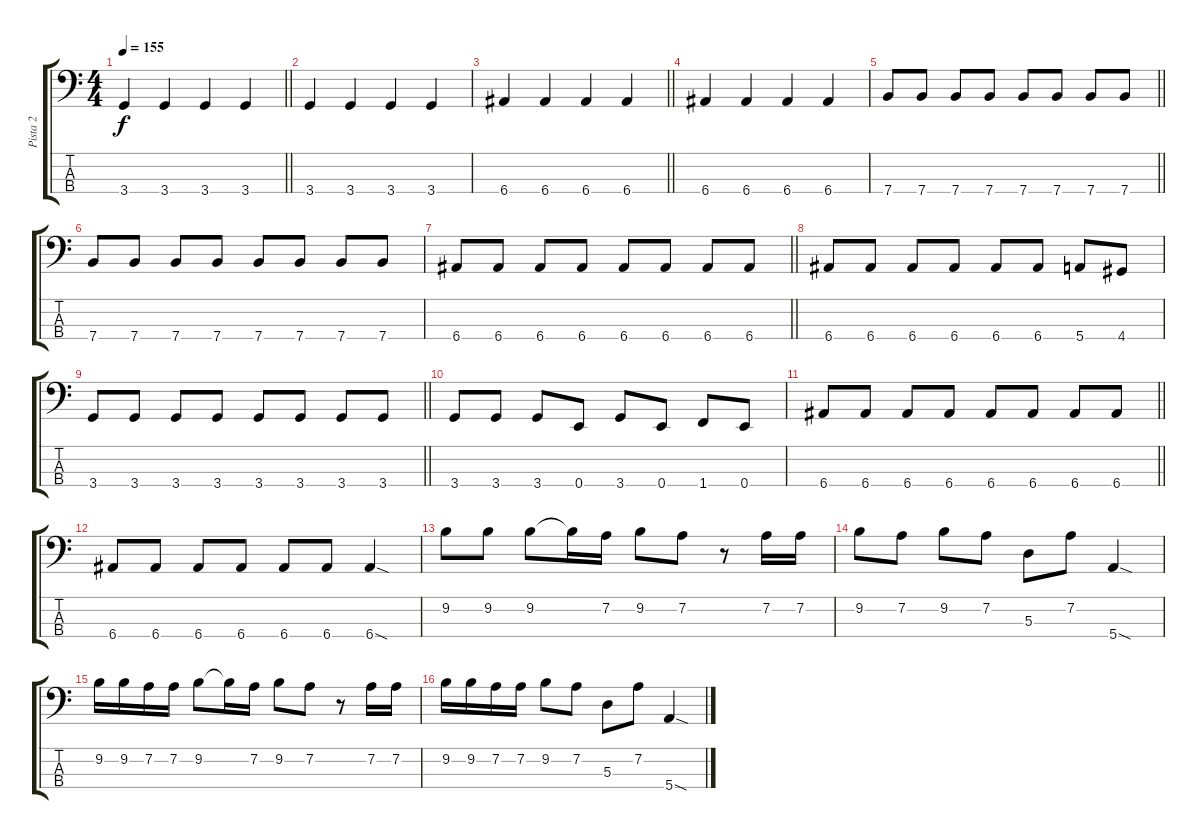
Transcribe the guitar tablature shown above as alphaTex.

\track ("Pista 2" "Pista 2") {instrument electricbassfinger}
\staff {score tabs}
\tuning (G2 D2 A1 E1) {hide}
\ts (4 4)
\tempo 155
\clef f4
\barLineRight lightlight
\ks c
3.4.4{dy f} 3.4.4 3.4.4 3.4.4 |
3.4.4 3.4.4 3.4.4 3.4.4 |
\barLineRight lightlight
6.4.4 6.4.4 6.4.4 6.4.4 |
6.4.4 6.4.4 6.4.4 6.4.4 |
\barLineRight lightlight
7.4.8 7.4.8 7.4.8 7.4.8 7.4.8 7.4.8 7.4.8 7.4.8 |
7.4.8 7.4.8 7.4.8 7.4.8 7.4.8 7.4.8 7.4.8 7.4.8 |
\barLineRight lightlight
6.4.8 6.4.8 6.4.8 6.4.8 6.4.8 6.4.8 6.4.8 6.4.8 |
6.4.8 6.4.8 6.4.8 6.4.8 6.4.8 6.4.8 5.4.8 4.4.8 |
\barLineRight lightlight
3.4.8 3.4.8 3.4.8 3.4.8 3.4.8 3.4.8 3.4.8 3.4.8 |
3.4.8 3.4.8 3.4.8 0.4.8 3.4.8 0.4.8 1.4.8 0.4.8 |
\barLineRight lightlight
6.4.8 6.4.8 6.4.8 6.4.8 6.4.8 6.4.8 6.4.8 6.4.8 |
6.4.8 6.4.8 6.4.8 6.4.8 6.4.8 6.4.8 6.4{sod}.4 |
9.2.8 9.2.8 9.2.8 9.2{t}.16 7.2.16 9.2.8 7.2.8 r.8 7.2.16 7.2.16 |
9.2.8 7.2.8 9.2.8 7.2.8 5.3.8 7.2.8 5.4{sod}.4 |
9.2.16 9.2.16 7.2.16 7.2.16 9.2.8 9.2{t}.16 7.2.16 9.2.8 7.2.8 r.8 7.2.16 7.2.16 |
9.2.16 9.2.16 7.2.16 7.2.16 9.2.8 7.2.8 5.3.8 7.2.8 5.4{sod}.4
